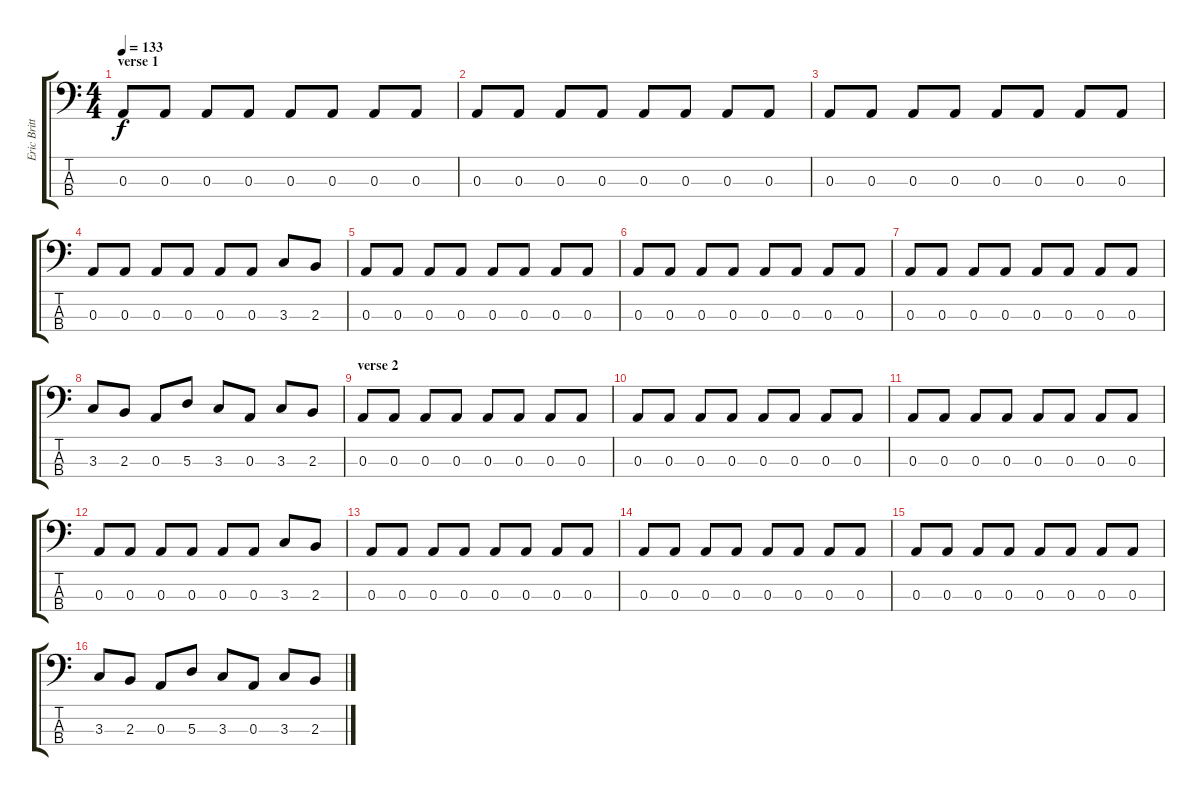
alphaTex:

\track ("Eric Brittingham" "Eric Britt") {instrument electricbasspick}
\staff {score tabs}
\tuning (G2 D2 A1 E1) {hide}
\ts (4 4)
\section ("" "verse 1")
\tempo 133
\clef f4
\ks c
0.3.8{dy f} 0.3.8 0.3.8 0.3.8 0.3.8 0.3.8 0.3.8 0.3.8 |
0.3.8 0.3.8 0.3.8 0.3.8 0.3.8 0.3.8 0.3.8 0.3.8 |
0.3.8 0.3.8 0.3.8 0.3.8 0.3.8 0.3.8 0.3.8 0.3.8 |
0.3.8 0.3.8 0.3.8 0.3.8 0.3.8 0.3.8 3.3.8 2.3.8 |
0.3.8 0.3.8 0.3.8 0.3.8 0.3.8 0.3.8 0.3.8 0.3.8 |
0.3.8 0.3.8 0.3.8 0.3.8 0.3.8 0.3.8 0.3.8 0.3.8 |
0.3.8 0.3.8 0.3.8 0.3.8 0.3.8 0.3.8 0.3.8 0.3.8 |
3.3.8 2.3.8 0.3.8 5.3.8 3.3.8 0.3.8 3.3.8 2.3.8 |
\section ("" "verse 2")
0.3.8 0.3.8 0.3.8 0.3.8 0.3.8 0.3.8 0.3.8 0.3.8 |
0.3.8 0.3.8 0.3.8 0.3.8 0.3.8 0.3.8 0.3.8 0.3.8 |
0.3.8 0.3.8 0.3.8 0.3.8 0.3.8 0.3.8 0.3.8 0.3.8 |
0.3.8 0.3.8 0.3.8 0.3.8 0.3.8 0.3.8 3.3.8 2.3.8 |
0.3.8 0.3.8 0.3.8 0.3.8 0.3.8 0.3.8 0.3.8 0.3.8 |
0.3.8 0.3.8 0.3.8 0.3.8 0.3.8 0.3.8 0.3.8 0.3.8 |
0.3.8 0.3.8 0.3.8 0.3.8 0.3.8 0.3.8 0.3.8 0.3.8 |
3.3.8 2.3.8 0.3.8 5.3.8 3.3.8 0.3.8 3.3.8 2.3.8
